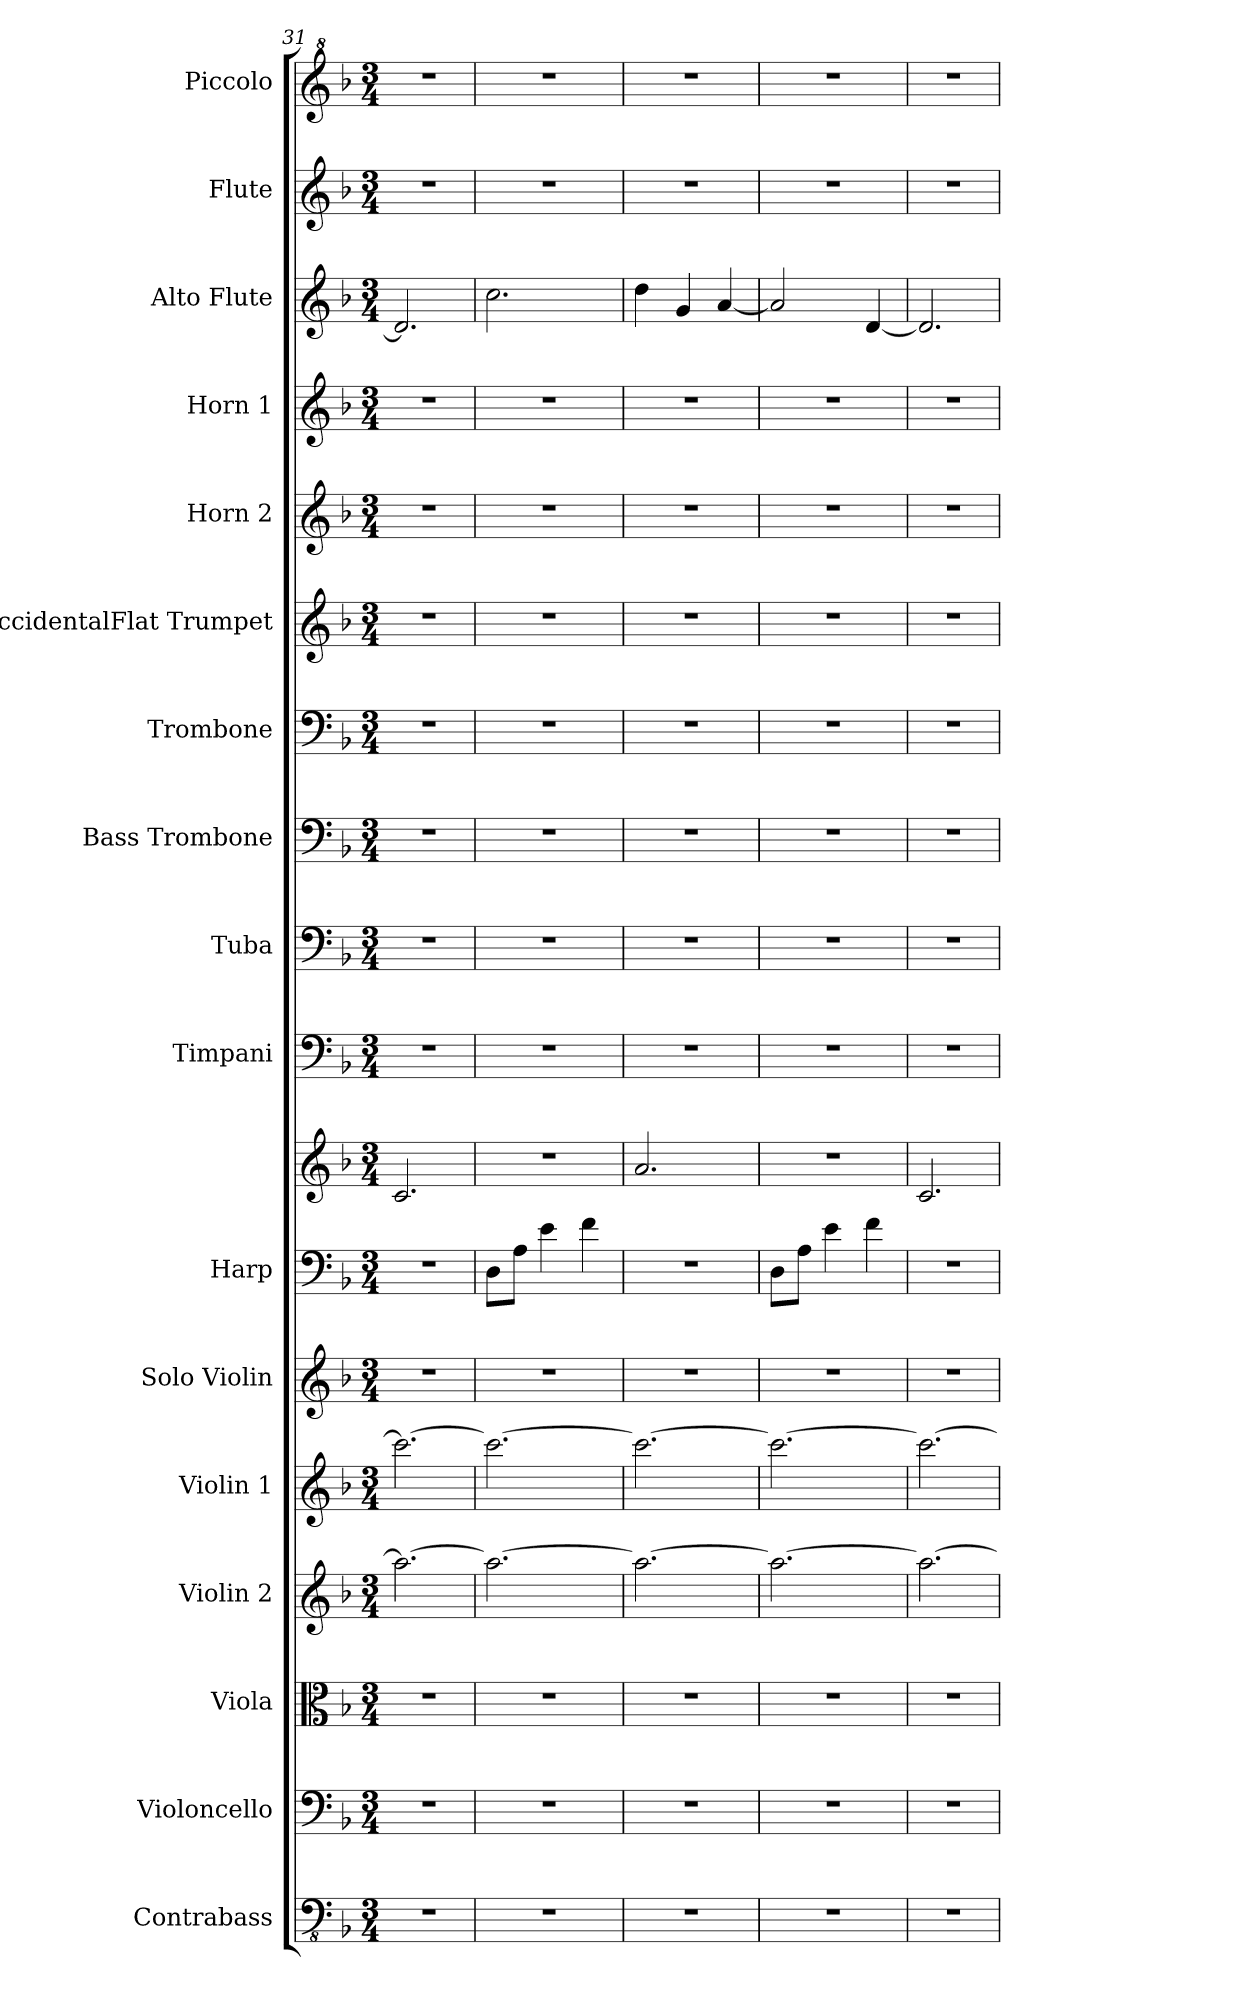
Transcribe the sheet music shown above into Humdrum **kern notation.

**kern	**kern	**kern	**kern	**kern	**kern	**kern	**kern	**kern	**kern	**kern	**kern	**kern	**kern	**kern	**kern	**kern	**kern
*part17	*part16	*part15	*part14	*part13	*part12	*part11	*part11	*part10	*part9	*part8	*part7	*part6	*part5	*part4	*part3	*part2	*part1
*staff18	*staff17	*staff16	*staff15	*staff14	*staff13	*staff12	*staff11	*staff10	*staff9	*staff8	*staff7	*staff6	*staff5	*staff4	*staff3	*staff2	*staff1
*I"Contrabass	*I"Violoncello	*I"Viola	*I"Violin 2	*I"Violin 1	*I"Solo Violin	*I"Harp	*	*I"Timpani	*I"Tuba	*I"Bass Trombone	*I"Trombone	*I"BaccidentalFlat Trumpet	*I"Horn 2	*I"Horn 1	*I"Alto Flute	*I"Flute	*I"Piccolo
*I'Cbs.	*I'Vlc.	*I'Vla.	*I'Vln. 2	*I'Vln. 1	*I'S. Vln.	*I'Hrp.	*	*I'Timp.	*I'Tba.	*I'B. Tbn.	*I'Tbn.	*I'BaccidentalFlat Tpt.	*I'Hn. 2	*I'Hn. 1	*I'A. Fl.	*I'Fl.	*I'Picc.
*clefFv4	*clefF4	*clefC3	*clefG2	*clefG2	*clefG2	*clefF4	*clefG2	*clefF4	*clefF4	*clefF4	*clefF4	*clefG2	*clefG2	*clefG2	*clefG2	*clefG2	*clefG^2
*	*	*	*	*	*	*	*	*	*	*	*	*ITrd1c2	*ITrd4c7	*ITrd4c7	*ITrd3c5	*	*ITrd-7c-12
*k[b-]	*k[b-]	*k[b-]	*k[b-]	*k[b-]	*k[b-]	*k[b-]	*k[b-]	*k[b-]	*k[b-]	*k[b-]	*k[b-]	*k[b-e-a-]	*k[b-e-]	*k[b-e-]	*k[]	*k[b-]	*k[b-]
*M3/4	*M3/4	*M3/4	*M3/4	*M3/4	*M3/4	*M3/4	*M3/4	*M3/4	*M3/4	*M3/4	*M3/4	*M3/4	*M3/4	*M3/4	*M3/4	*M3/4	*M3/4
=31	=31	=31	=31	=31	=31	=31	=31	=31	=31	=31	=31	=31	=31	=31	=31	=31	=31
2.r	2.r	2.r	2.aa\_	2.ccc\_	2.r	2.r	2.c/	2.r	2.r	2.r	2.r	2.r	2.r	2.r	2.A/]	2.r	2.r
=32	=32	=32	=32	=32	=32	=32	=32	=32	=32	=32	=32	=32	=32	=32	=32	=32	=32
2.r	2.r	2.r	2.aa\_	2.ccc\_	2.r	8D\L	2.r	2.r	2.r	2.r	2.r	2.r	2.r	2.r	2.g\	2.r	2.r
.	.	.	.	.	.	8A\J	.	.	.	.	.	.	.	.	.	.	.
.	.	.	.	.	.	4e\	.	.	.	.	.	.	.	.	.	.	.
.	.	.	.	.	.	4f\	.	.	.	.	.	.	.	.	.	.	.
=33	=33	=33	=33	=33	=33	=33	=33	=33	=33	=33	=33	=33	=33	=33	=33	=33	=33
2.r	2.r	2.r	2.aa\_	2.ccc\_	2.r	2.r	2.a/	2.r	2.r	2.r	2.r	2.r	2.r	2.r	4a\	2.r	2.r
.	.	.	.	.	.	.	.	.	.	.	.	.	.	.	4d/	.	.
.	.	.	.	.	.	.	.	.	.	.	.	.	.	.	[4e/	.	.
!!LO:PB:g=z
=34	=34	=34	=34	=34	=34	=34	=34	=34	=34	=34	=34	=34	=34	=34	=34	=34	=34
2.r	2.r	2.r	2.aa\_	2.ccc\_	2.r	8D\L	2.r	2.r	2.r	2.r	2.r	2.r	2.r	2.r	2e/]	2.r	2.r
.	.	.	.	.	.	8A\J	.	.	.	.	.	.	.	.	.	.	.
.	.	.	.	.	.	4e\	.	.	.	.	.	.	.	.	.	.	.
.	.	.	.	.	.	4f\	.	.	.	.	.	.	.	.	[4A/	.	.
=35	=35	=35	=35	=35	=35	=35	=35	=35	=35	=35	=35	=35	=35	=35	=35	=35	=35
2.r	2.r	2.r	2.aa\_	2.ccc\_	2.r	2.r	2.c/	2.r	2.r	2.r	2.r	2.r	2.r	2.r	2.A/]	2.r	2.r
=	=	=	=	=	=	=	=	=	=	=	=	=	=	=	=	=	=
*-	*-	*-	*-	*-	*-	*-	*-	*-	*-	*-	*-	*-	*-	*-	*-	*-	*-
